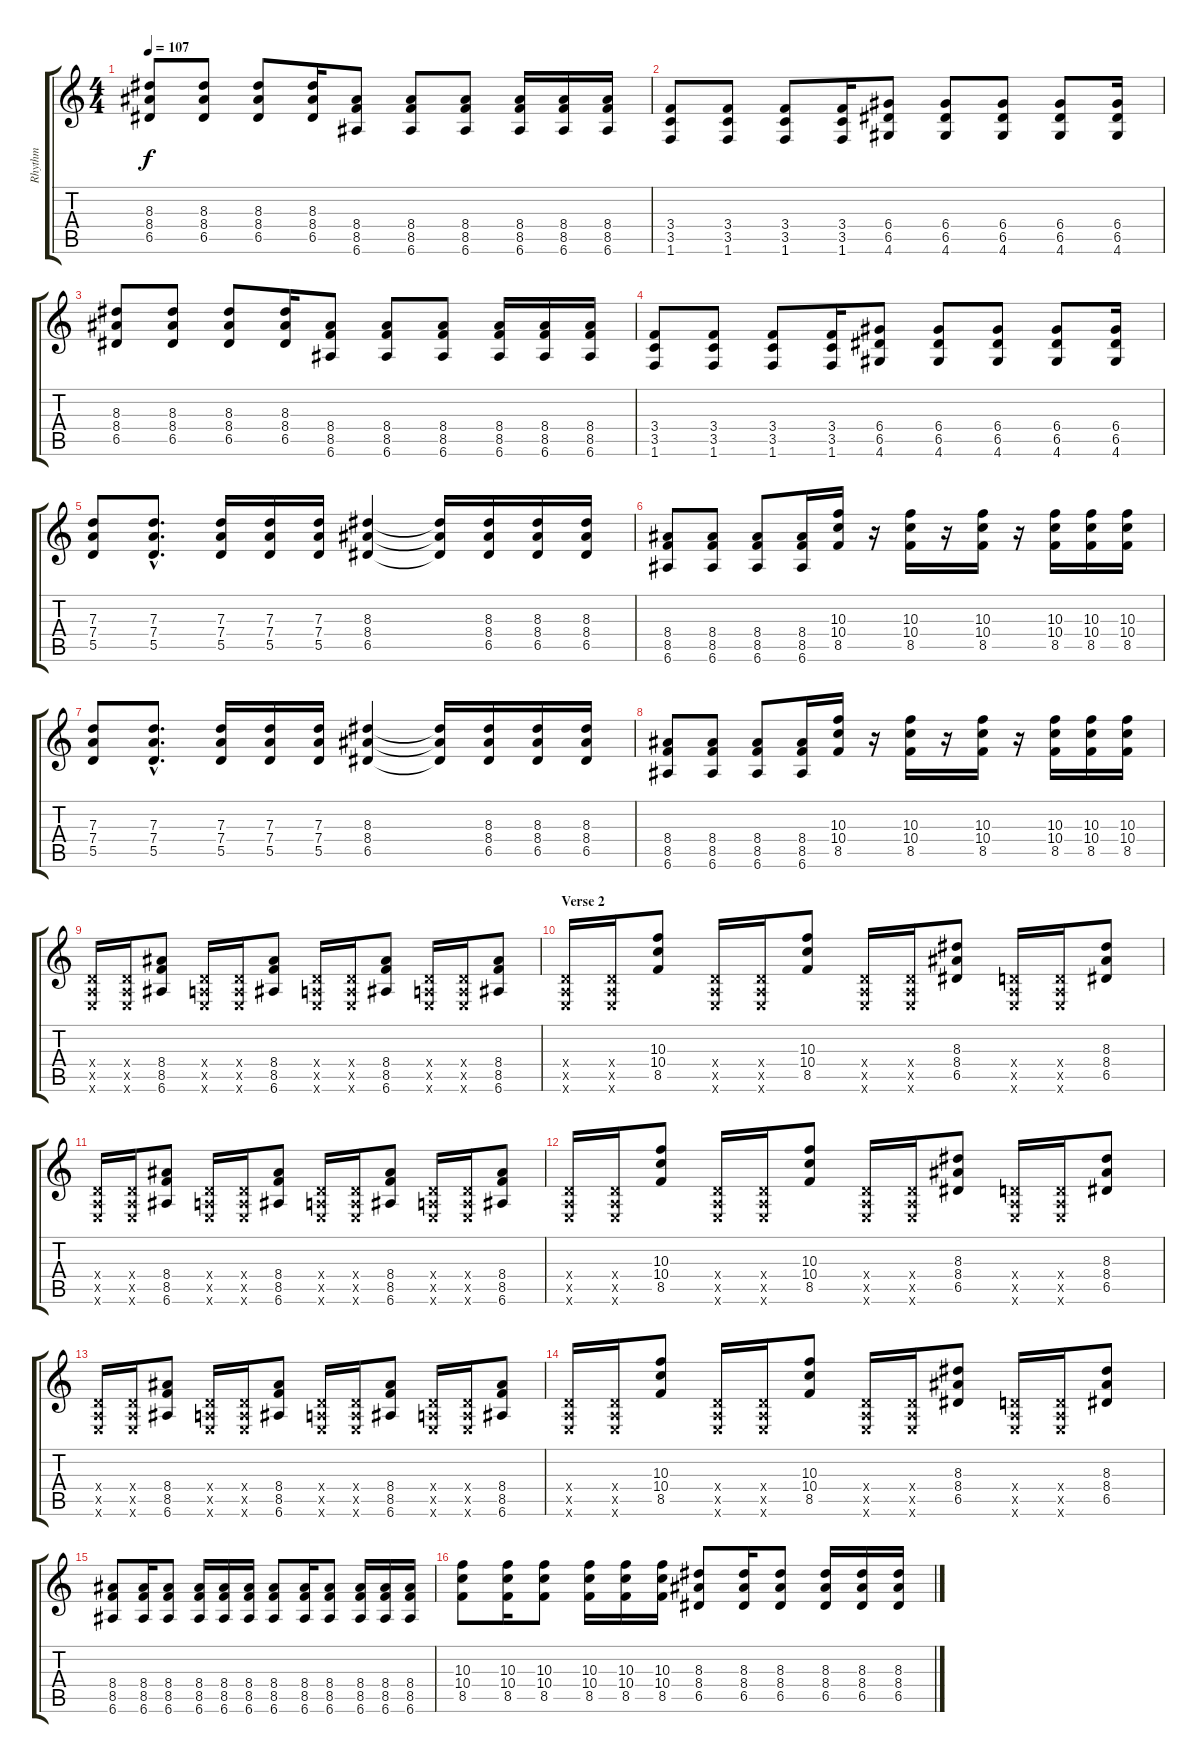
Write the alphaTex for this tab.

\track ("Rhythm" "Rhythm") {instrument distortionguitar}
\staff {score tabs}
\tuning (E4 B3 G3 D3 A2 E2) {hide}
\ts (4 4)
\tempo 107
\clef g2
\ks c
(8.3 8.4 6.5).8{dy f} (8.3 8.4 6.5).8 (8.3 8.4 6.5).8 (8.3 8.4 6.5).16 (8.4 8.5 6.6).8 (8.4 8.5 6.6).8 (8.4 8.5 6.6).8 (8.4 8.5 6.6).16 (8.4 8.5 6.6).16 (8.4 8.5 6.6).16 |
(3.4 3.5 1.6).8 (3.4 3.5 1.6).8 (3.4 3.5 1.6).8 (3.4 3.5 1.6).16 (6.4 6.5 4.6).8 (6.4 6.5 4.6).8 (6.4 6.5 4.6).8 (6.4 6.5 4.6).8 (6.4 6.5 4.6).16 |
(8.3 8.4 6.5).8 (8.3 8.4 6.5).8 (8.3 8.4 6.5).8 (8.3 8.4 6.5).16 (8.4 8.5 6.6).8 (8.4 8.5 6.6).8 (8.4 8.5 6.6).8 (8.4 8.5 6.6).16 (8.4 8.5 6.6).16 (8.4 8.5 6.6).16 |
(3.4 3.5 1.6).8 (3.4 3.5 1.6).8 (3.4 3.5 1.6).8 (3.4 3.5 1.6).16 (6.4 6.5 4.6).8 (6.4 6.5 4.6).8 (6.4 6.5 4.6).8 (6.4 6.5 4.6).8 (6.4 6.5 4.6).16 |
(7.3 7.4 5.5).8 (7.3{hac} 7.4{hac} 5.5{hac}).8{d} (7.3 7.4 5.5).16 (7.3 7.4 5.5).16 (7.3 7.4 5.5).16 (8.3 8.4 6.5).4 (8.3{t} 8.4{t} 6.5{t}).16 (8.3 8.4 6.5).16 (8.3 8.4 6.5).16 (8.3 8.4 6.5).16 |
(8.4 8.5 6.6).8 (8.4 8.5 6.6).8 (8.4 8.5 6.6).8 (8.4 8.5 6.6).16 (10.3 10.4 8.5).16 r.16 (10.3 10.4 8.5).16 r.16 (10.3 10.4 8.5).16 r.16 (10.3 10.4 8.5).16 (10.3 10.4 8.5).16 (10.3 10.4 8.5).16 |
(7.3 7.4 5.5).8 (7.3{hac} 7.4{hac} 5.5{hac}).8{d} (7.3 7.4 5.5).16 (7.3 7.4 5.5).16 (7.3 7.4 5.5).16 (8.3 8.4 6.5).4 (8.3{t} 8.4{t} 6.5{t}).16 (8.3 8.4 6.5).16 (8.3 8.4 6.5).16 (8.3 8.4 6.5).16 |
(8.4 8.5 6.6).8 (8.4 8.5 6.6).8 (8.4 8.5 6.6).8 (8.4 8.5 6.6).16 (10.3 10.4 8.5).16 r.16 (10.3 10.4 8.5).16 r.16 (10.3 10.4 8.5).16 r.16 (10.3 10.4 8.5).16 (10.3 10.4 8.5).16 (10.3 10.4 8.5).16 |
(0.4{x} 0.5{x} 0.6{x}).16 (0.4{x} 0.5{x} 0.6{x}).16 (8.4 8.5 6.6).8 (0.4{x} 0.5{x} 0.6{x}).16 (0.4{x} 0.5{x} 0.6{x}).16 (8.4 8.5 6.6).8 (0.4{x} 0.5{x} 0.6{x}).16 (0.4{x} 0.5{x} 0.6{x}).16 (8.4 8.5 6.6).8 (0.4{x} 0.5{x} 0.6{x}).16 (0.4{x} 0.5{x} 0.6{x}).16 (8.4 8.5 6.6).8 |
\section ("" "Verse 2")
(0.4{x} 0.5{x} 0.6{x}).16 (0.4{x} 0.5{x} 0.6{x}).16 (10.3 10.4 8.5).8 (0.4{x} 0.5{x} 0.6{x}).16 (0.4{x} 0.5{x} 0.6{x}).16 (10.3 10.4 8.5).8 (0.4{x} 0.5{x} 0.6{x}).16 (0.4{x} 0.5{x} 0.6{x}).16 (8.3 8.4 6.5).8 (0.4{x} 0.5{x} 0.6{x}).16 (0.4{x} 0.5{x} 0.6{x}).16 (8.3 8.4 6.5).8 |
(0.4{x} 0.5{x} 0.6{x}).16 (0.4{x} 0.5{x} 0.6{x}).16 (8.4 8.5 6.6).8 (0.4{x} 0.5{x} 0.6{x}).16 (0.4{x} 0.5{x} 0.6{x}).16 (8.4 8.5 6.6).8 (0.4{x} 0.5{x} 0.6{x}).16 (0.4{x} 0.5{x} 0.6{x}).16 (8.4 8.5 6.6).8 (0.4{x} 0.5{x} 0.6{x}).16 (0.4{x} 0.5{x} 0.6{x}).16 (8.4 8.5 6.6).8 |
(0.4{x} 0.5{x} 0.6{x}).16 (0.4{x} 0.5{x} 0.6{x}).16 (10.3 10.4 8.5).8 (0.4{x} 0.5{x} 0.6{x}).16 (0.4{x} 0.5{x} 0.6{x}).16 (10.3 10.4 8.5).8 (0.4{x} 0.5{x} 0.6{x}).16 (0.4{x} 0.5{x} 0.6{x}).16 (8.3 8.4 6.5).8 (0.4{x} 0.5{x} 0.6{x}).16 (0.4{x} 0.5{x} 0.6{x}).16 (8.3 8.4 6.5).8 |
(0.4{x} 0.5{x} 0.6{x}).16 (0.4{x} 0.5{x} 0.6{x}).16 (8.4 8.5 6.6).8 (0.4{x} 0.5{x} 0.6{x}).16 (0.4{x} 0.5{x} 0.6{x}).16 (8.4 8.5 6.6).8 (0.4{x} 0.5{x} 0.6{x}).16 (0.4{x} 0.5{x} 0.6{x}).16 (8.4 8.5 6.6).8 (0.4{x} 0.5{x} 0.6{x}).16 (0.4{x} 0.5{x} 0.6{x}).16 (8.4 8.5 6.6).8 |
(0.4{x} 0.5{x} 0.6{x}).16 (0.4{x} 0.5{x} 0.6{x}).16 (10.3 10.4 8.5).8 (0.4{x} 0.5{x} 0.6{x}).16 (0.4{x} 0.5{x} 0.6{x}).16 (10.3 10.4 8.5).8 (0.4{x} 0.5{x} 0.6{x}).16 (0.4{x} 0.5{x} 0.6{x}).16 (8.3 8.4 6.5).8 (0.4{x} 0.5{x} 0.6{x}).16 (0.4{x} 0.5{x} 0.6{x}).16 (8.3 8.4 6.5).8 |
(8.4 8.5 6.6).8 (8.4 8.5 6.6).16 (8.4 8.5 6.6).8 (8.4 8.5 6.6).16 (8.4 8.5 6.6).16 (8.4 8.5 6.6).16 (8.4 8.5 6.6).8 (8.4 8.5 6.6).16 (8.4 8.5 6.6).8 (8.4 8.5 6.6).16 (8.4 8.5 6.6).16 (8.4 8.5 6.6).16 |
(10.3 10.4 8.5).8 (10.3 10.4 8.5).16 (10.3 10.4 8.5).8 (10.3 10.4 8.5).16 (10.3 10.4 8.5).16 (10.3 10.4 8.5).16 (8.3 8.4 6.5).8 (8.3 8.4 6.5).16 (8.3 8.4 6.5).8 (8.3 8.4 6.5).16 (8.3 8.4 6.5).16 (8.3 8.4 6.5).16
